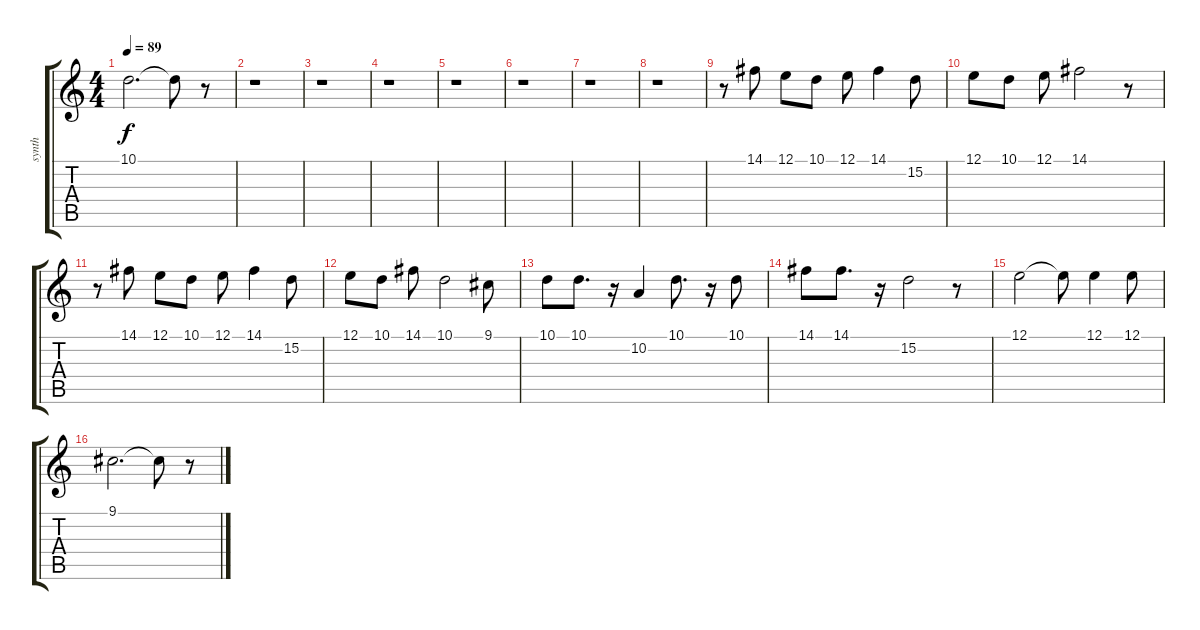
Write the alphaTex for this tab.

\track ("synth" "synth") {instrument pad3polysynth}
\staff {score tabs}
\tuning (E4 B3 G3 D3 A2 E2) {hide}
\ts (4 4)
\tempo 89
\clef g2
\ks c
10.1.2{d dy f} 10.1{t}.8 r.8 |
r.1 |
r.1 |
r.1 |
r.1 |
r.1 |
r.1 |
r.1 |
r.8 14.1.8 12.1.8 10.1.8 12.1.8 14.1.4 15.2.8 |
12.1.8 10.1.8 12.1.8 14.1.2 r.8 |
r.8 14.1.8 12.1.8 10.1.8 12.1.8 14.1.4 15.2.8 |
12.1.8 10.1.8 14.1.8 10.1.2 9.1.8 |
10.1.8 10.1.8{d} r.16 10.2.4 10.1.8{d} r.16 10.1.8 |
14.1.8 14.1.8{d} r.16 15.2.2 r.8 |
12.1.2 12.1{t}.8 12.1.4 12.1.8 |
9.1.2{d} 9.1{t}.8 r.8
